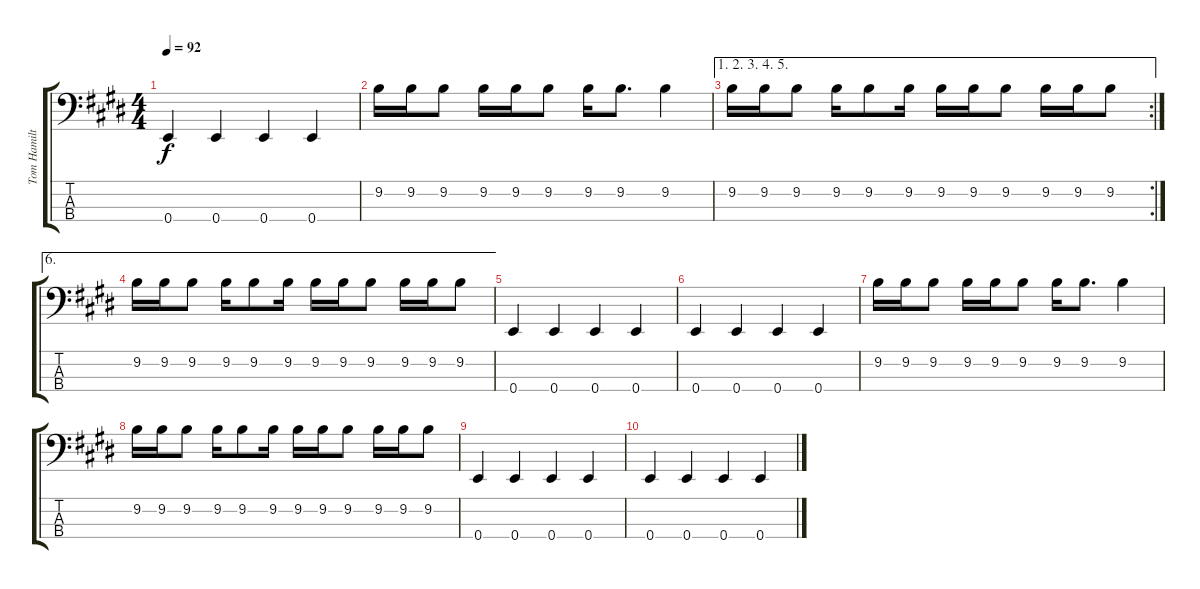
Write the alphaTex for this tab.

\track ("Tom Hamilton" "Tom Hamilt") {instrument acousticguitarsteel}
\staff {score tabs}
\tuning (G2 D2 A1 E1) {hide}
\ts (4 4)
\tempo 92
\clef f4
\ks c#minor
0.4.4{dy f} 0.4.4 0.4.4 0.4.4 |
\ks e
9.2.16 9.2.16 9.2.8 9.2.16 9.2.16 9.2.8 9.2.16 9.2.8{d} 9.2.4 |
\ae (1 2 3 4 5)
\rc 2
\ks c#minor
9.2.16 9.2.16 9.2.8 9.2.16 9.2.8 9.2.16 9.2.16 9.2.16 9.2.8 9.2.16 9.2.16 9.2.8 |
\ae 6
\ks e
9.2.16 9.2.16 9.2.8 9.2.16 9.2.8 9.2.16 9.2.16 9.2.16 9.2.8 9.2.16 9.2.16 9.2.8 |
0.4.4 0.4.4 0.4.4 0.4.4 |
0.4.4 0.4.4 0.4.4 0.4.4 |
9.2.16 9.2.16 9.2.8 9.2.16 9.2.16 9.2.8 9.2.16 9.2.8{d} 9.2.4 |
9.2.16 9.2.16 9.2.8 9.2.16 9.2.8 9.2.16 9.2.16 9.2.16 9.2.8 9.2.16 9.2.16 9.2.8 |
0.4.4 0.4.4 0.4.4 0.4.4 |
0.4.4 0.4.4 0.4.4 0.4.4
